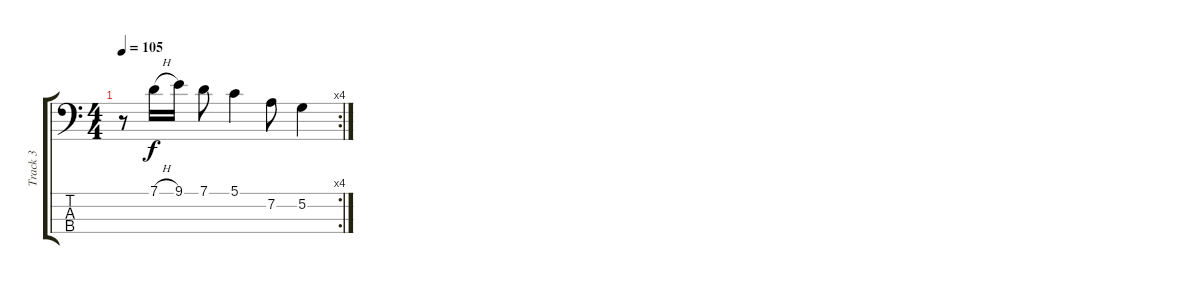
\track ("Track 3" "Track 3") {instrument electricbassfinger}
\staff {score tabs}
\tuning (G2 D2 A1 E1) {hide}
\rc 4
\ts (4 4)
\tempo 105
\clef f4
\ks c
r.8{dy f} 7.1{h}.16 9.1.16 7.1.8 5.1.4 7.2.8 5.2.4
